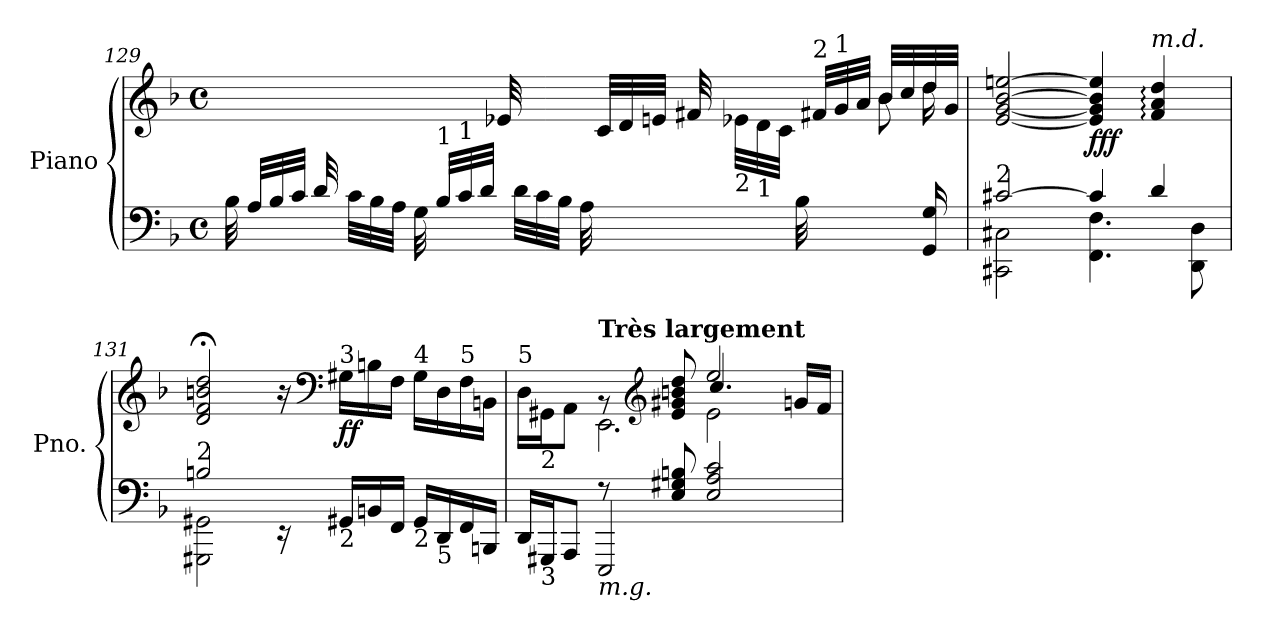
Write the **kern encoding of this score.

**kern	**kern	**dynam
*part1	*part1	*part1
*staff2	*staff1	*staff1/2
*I"Piano	*	*
*I'Pno.	*	*
!!LO:LB:g=z
*clefF4	*clefG2	*
*k[b-]	*k[b-]	*
*M4/4	*M4/4	*
*met(c)	*met(c)	*
=129	=129	=129
*	*^	*
*	*	*^	*
32B-\	4reyy	2..ryy	2...ryy	.
32A/LLL	.	.	.	.
32B-/	.	.	.	.
32c/JJJ	.	.	.	.
32d/	.	.	.	.
32c\LLL	.	.	.	.
32B-\	.	.	.	.
32A\JJJ	.	.	.	.
32G\	8reyy	.	.	.
!LO:TX:a:t=1	!	!	!	!
32B-/LLL	.	.	.	.
!LO:TX:a:t=1	!	!	!	!
32c/	.	.	.	.
32d/JJJ	.	.	.	.
32ryy	32e-X/	.	.	.
32d\LLL	8reyy	.	.	.
32c\	.	.	.	.
32B-\JJJ	.	.	.	.
32A\	.	.	.	.
8.ryy	32c/LLL	.	.	.
.	32d/	.	.	.
.	32en/JJJ	.	.	.
.	32f#X/	.	.	.
!	!LO:TX:b:t=2	!	!	!
.	32e-X\LLL	.	.	.
!	!LO:TX:b:t=1	!	!	!
.	32d\	.	.	.
32ryy	32c\JJJ	.	.	.
32B-\	32rcyy	.	.	.
!	!LO:TX:a:t=2	!	!	!
8ryy	32f#X/LLL	.	.	.
!	!LO:TX:a:t=1	!	!	!
.	32g/	.	.	.
.	32a/JJJ	.	.	.
.	32b-/LLL	8b-\	.	.
32ryy	32cc/	.	.	.
16GG/ 16G/	32dd/	.	16dd\	.
.	32g/JJJ	.	.	.
*	*v	*v	*v	*
=130	=130	=130
*^	*	*
!LO:TX:a:t=2	!	!	!
[2c#X/	2CC#X\ 2C#X\	[2e/ [2g/ [2b-/ [2een/	.
!	!	!	!LO:DY:b
4c#/]	4.FF\ 4.F\	4e/] 4g/] 4b-/] 4ee/]	fff
!	!	!LO:TX:a:i:t=m.d.	!
4d/	.	4f/: 4a/: 4dd/:	.
.	8DD\ 8D\	.	.
!!LO:LB:g=z
=131	=131	=131	=131
!LO:TX:a:t=2	!	!	!
2Bn/	2GGG#X\ 2GG#X\	2d/;< 2f/;< 2bn/;< 2dd/;<	.
16rEE	2ryy	16r	.
*	*	*clefF4	*
!	!	!LO:TX:a:t=3	!
!LO:TX:b:t=2	!	!	!
!	!	!	!LO:DY:b
16GG#X/LL	.	16G#X\LL	ff
16BBn/	.	16Bn\	.
16FF/JJ	.	16F\JJ	.
!	!	!LO:TX:a:t=4	!
!LO:TX:b:t=2	!	!	!
16GG#/LL	.	16G#\LL	.
!LO:TX:b:t=5	!	!	!
16DD/	.	16D\	.
!	!	!LO:TX:a:t=5	!
16FF/	.	16F\	.
16BBBn/JJ	.	16BBn\JJ	.
=132	=132	=132	=132
*	*	*^	*
*	*	*	*^	*
*	*	*	*	*^	*
!	!	!LO:TX:a:t=5	!	!	!	!
16DD/LL	4ryy	16D\LL	4ryy	2ryy	2ryy	.
!	!	!LO:TX:b:t=2	!	!	!	!
!LO:TX:b:t=3	!	!	!	!	!	!
16GGG#X/J	.	16GG#X\J	.	.	.	.
8AAA/J	.	8AA\J	.	.	.	.
*	*	*MM44	*	*	*	*
!	!	!LO:TX:a:B:t=Très largement	!	!	!	!
!LO:TX:b:i:t=m.g.	!	!	!	!	!	!
8r	2EEE/	8rBB	2.EE::\	.	.	.
*	*	*clefG2	*	*	*	*
8E/ 8G#X/ 8Bn/	.	8e/ 8g#X/ 8bn/ 8dd/	.	.	.	.
2E/ 2A/ 2c/	.	2ee/	.	2e\	4.cc/	.
.	4ryy	.	.	.	.	.
.	.	.	.	.	16gn/LL	.
.	.	.	.	.	16f/JJ	.
*v	*v	*	*	*	*	*
*	*v	*v	*v	*v	*
=	=	=
*-	*-	*-
